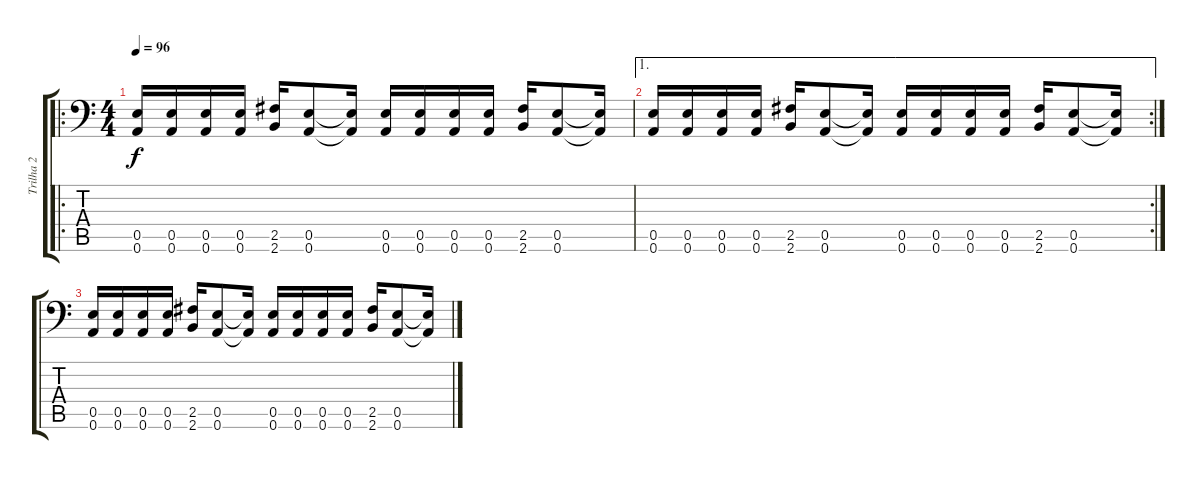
\track ("Trilha 2" "Trilha 2") {instrument distortionguitar}
\staff {score tabs}
\tuning (B3 Gb3 D3 A2 E2 A1) {hide}
\ro
\ts (4 4)
\tempo 96
\clef f4
\ks c
(0.5 0.6).16{dy f} (0.5 0.6).16 (0.5 0.6).16 (0.5 0.6).16 (2.5 2.6).16 (0.5 0.6).8 (0.5{t} 0.6{t}).16 (0.5 0.6).16 (0.5 0.6).16 (0.5 0.6).16 (0.5 0.6).16 (2.5 2.6).16 (0.5 0.6).8 (0.5{t} 0.6{t}).16 |
\ae 1
\rc 2
(0.5 0.6).16 (0.5 0.6).16 (0.5 0.6).16 (0.5 0.6).16 (2.5 2.6).16 (0.5 0.6).8 (0.5{t} 0.6{t}).16 (0.5 0.6).16 (0.5 0.6).16 (0.5 0.6).16 (0.5 0.6).16 (2.5 2.6).16 (0.5 0.6).8 (0.5{t} 0.6{t}).16 |
(0.5 0.6).16 (0.5 0.6).16 (0.5 0.6).16 (0.5 0.6).16 (2.5 2.6).16 (0.5 0.6).8 (0.5{t} 0.6{t}).16 (0.5 0.6).16 (0.5 0.6).16 (0.5 0.6).16 (0.5 0.6).16 (2.5 2.6).16 (0.5 0.6).8 (0.5{t} 0.6{t}).16
